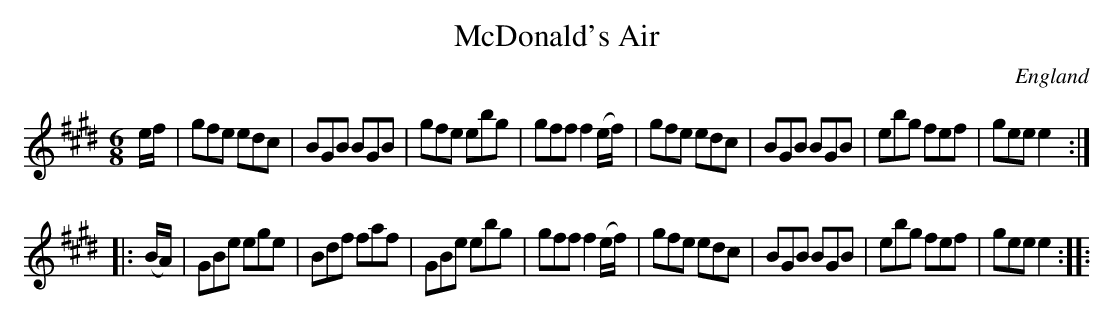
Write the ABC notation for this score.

X:1
T:McDonald's Air
L:1/8
M:6/8
O:England
K:E
e/f/ | \
gfe edc | BGB BGB | gfe ebg | gff f2 (e/f/) | \
gfe edc | BGB BGB | ebg fef | gee e2 ::
(B/A/) | \
GBe ege | Bdf faf | GBe ebg | gff f2(e/f/) | \
gfe edc | BGB BGB | ebg fef | gee e2 ::
